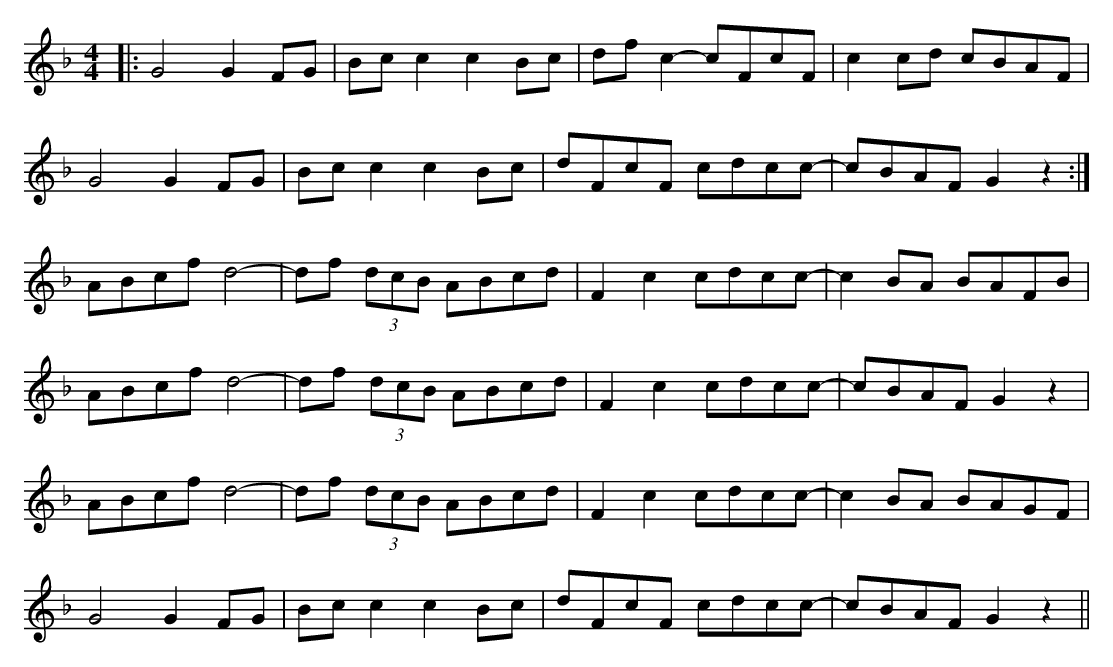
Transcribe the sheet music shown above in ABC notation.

X:1
M:4/4
K:Gdor
|:G4 G2FG|Bcc2 c2Bc|dfc2- cFcF|c2cd cBAF|
G4 G2FG|Bcc2 c2Bc|dFcF cdcc-|cBAF G2z2:|
ABcf d4-|df (3dcB ABcd|F2c2 cdcc-|c2BA BAFB|
ABcf d4-|df (3dcB ABcd|F2c2 cdcc-|cBAF G2z2|
ABcf d4-|df (3dcB ABcd|F2c2 cdcc-|c2BA BAGF|
G4 G2FG|Bcc2 c2Bc|dFcF cdcc-|cBAF G2z2||
